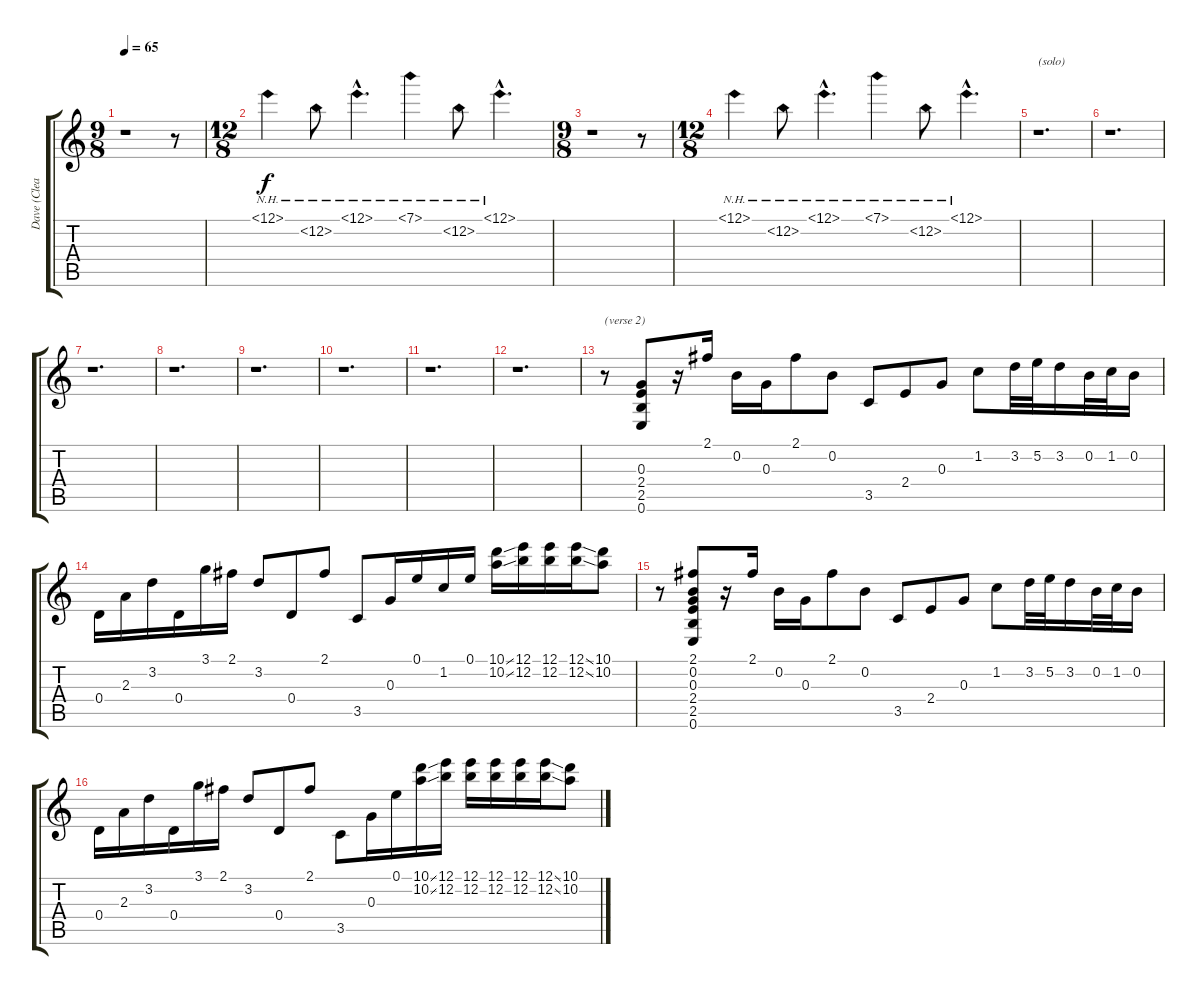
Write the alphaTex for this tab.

\track ("Dave (Clean Guitar)" "Dave (Clea") {instrument acousticguitarsteel}
\staff {score tabs}
\tuning (E4 B3 G3 D3 A2 E2) {hide}
\ts (9 8)
\tempo 65
\clef g2
\ks c
r.1{dy f} r.8 |
\ts (12 8)
12.1{nh}.4 12.2{nh}.8 12.1{nh hac}.4{d} 7.1{nh}.4 12.2{nh}.8 12.1{nh hac}.4{d} |
\ts (9 8)
r.1 r.8 |
\ts (12 8)
12.1{nh}.4 12.2{nh}.8 12.1{nh hac}.4{d} 7.1{nh}.4 12.2{nh}.8 12.1{nh hac}.4{d} |
r.1{d txt "(solo)"} |
r.1{d} |
r.1{d} |
r.1{d} |
r.1{d} |
r.1{d} |
r.1{d} |
r.1{d} |
r.8{txt "(verse 2)"} (0.3 2.4 2.5 0.6).8 r.16 2.1.16 0.2.16 0.3.16 2.1.8 0.2.8 3.5.8 2.4.8 0.3.8 1.2.8 3.2.32 5.2.32 3.2.16 0.2.32 1.2.32 0.2.16 |
0.4.16 2.3.16 3.2.16 0.4.16 3.1.16 2.1.16 3.2.8 0.4.8 2.1.8 3.5.8 0.3.16 0.1.16 1.2.16 0.1.16 (10.1{ss} 10.2{ss}).16 (12.1 12.2).16 (12.1 12.2).16 (12.1{ss} 12.2{ss}).16 (10.1 10.2).8 |
r.8 (2.1 0.2 0.3 2.4 2.5 0.6).8 r.16 2.1.16 0.2.16 0.3.16 2.1.8 0.2.8 3.5.8 2.4.8 0.3.8 1.2.8 3.2.32 5.2.32 3.2.16 0.2.32 1.2.32 0.2.16 |
0.4.16 2.3.16 3.2.16 0.4.16 3.1.16 2.1.16 3.2.8 0.4.8 2.1.8 3.5.8 0.3.16 0.1.16 (10.1{ss} 10.2{ss}).16 (12.1 12.2).16 (12.1 12.2).16 (12.1 12.2).16 (12.1 12.2).16 (12.1{ss} 12.2{ss}).16 (10.1 10.2).8
